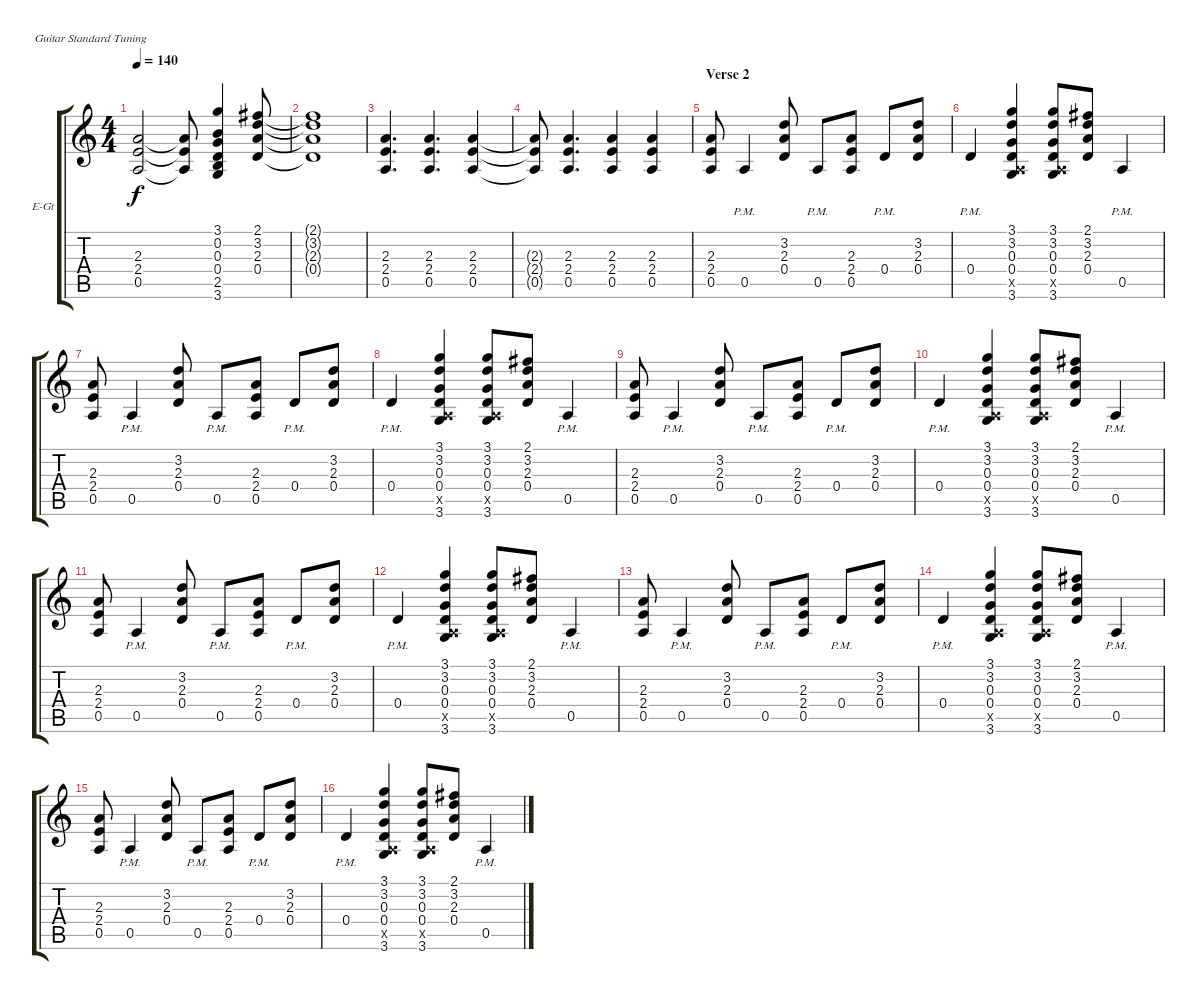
\bracketExtendMode groupsimilarinstruments
\firstSystemTrackNameOrientation horizontal
\otherSystemsTrackNameOrientation horizontal
\track ("Malcolm Young" "E-Gt") {instrument overdrivenguitar}
\staff {score tabs}
\tuning (E4 B3 G3 D3 A2 E2)
\ts (4 4)
\tempo 140
\clef g2
\ks c
(2.3 2.4 0.5).2{dy f} (2.3{t} 2.4{t} 0.5{t}).8 (3.1 0.2 0.3 0.4 2.5 3.6).4 (2.1 3.2 2.3 0.4).8 |
(2.1{t} 3.2{t} 2.3{t} 0.4{t}).1 |
(2.3 2.4 0.5).4{d} (2.3 2.4 0.5).4{d} (2.3 2.4 0.5).4 |
(2.3{t} 2.4{t} 0.5{t}).8 (2.3 2.4 0.5).4{d} (2.3 2.4 0.5).4 (2.3 2.4 0.5).4 |
\section ("" "Verse 2")
(2.3 2.4 0.5).8 0.5{pm}.4 (3.2 2.3 0.4).8 0.5{pm}.8 (2.3 2.4 0.5).8 0.4{pm}.8 (3.2 2.3 0.4).8 |
0.4{pm}.4 (3.1 3.2 0.3 0.4 0.5{x} 3.6).4 (3.1 3.2 0.3 0.4 3.6 0.5{x}).8 (2.1 3.2 2.3 0.4).8 0.5{pm}.4 |
(2.3 2.4 0.5).8 0.5{pm}.4 (3.2 2.3 0.4).8 0.5{pm}.8 (2.3 2.4 0.5).8 0.4{pm}.8 (3.2 2.3 0.4).8 |
0.4{pm}.4 (3.1 3.2 0.3 0.4 0.5{x} 3.6).4 (3.1 3.2 0.3 0.4 3.6 0.5{x}).8 (2.1 3.2 2.3 0.4).8 0.5{pm}.4 |
(2.3 2.4 0.5).8 0.5{pm}.4 (3.2 2.3 0.4).8 0.5{pm}.8 (2.3 2.4 0.5).8 0.4{pm}.8 (3.2 2.3 0.4).8 |
0.4{pm}.4 (3.1 3.2 0.3 0.4 0.5{x} 3.6).4 (3.1 3.2 0.3 0.4 3.6 0.5{x}).8 (2.1 3.2 2.3 0.4).8 0.5{pm}.4 |
(2.3 2.4 0.5).8 0.5{pm}.4 (3.2 2.3 0.4).8 0.5{pm}.8 (2.3 2.4 0.5).8 0.4{pm}.8 (3.2 2.3 0.4).8 |
0.4{pm}.4 (3.1 3.2 0.3 0.4 0.5{x} 3.6).4 (3.1 3.2 0.3 0.4 3.6 0.5{x}).8 (2.1 3.2 2.3 0.4).8 0.5{pm}.4 |
(2.3 2.4 0.5).8 0.5{pm}.4 (3.2 2.3 0.4).8 0.5{pm}.8 (2.3 2.4 0.5).8 0.4{pm}.8 (3.2 2.3 0.4).8 |
0.4{pm}.4 (3.1 3.2 0.3 0.4 0.5{x} 3.6).4 (3.1 3.2 0.3 0.4 3.6 0.5{x}).8 (2.1 3.2 2.3 0.4).8 0.5{pm}.4 |
(2.3 2.4 0.5).8 0.5{pm}.4 (3.2 2.3 0.4).8 0.5{pm}.8 (2.3 2.4 0.5).8 0.4{pm}.8 (3.2 2.3 0.4).8 |
0.4{pm}.4 (3.1 3.2 0.3 0.4 0.5{x} 3.6).4 (3.1 3.2 0.3 0.4 3.6 0.5{x}).8 (2.1 3.2 2.3 0.4).8 0.5{pm}.4
